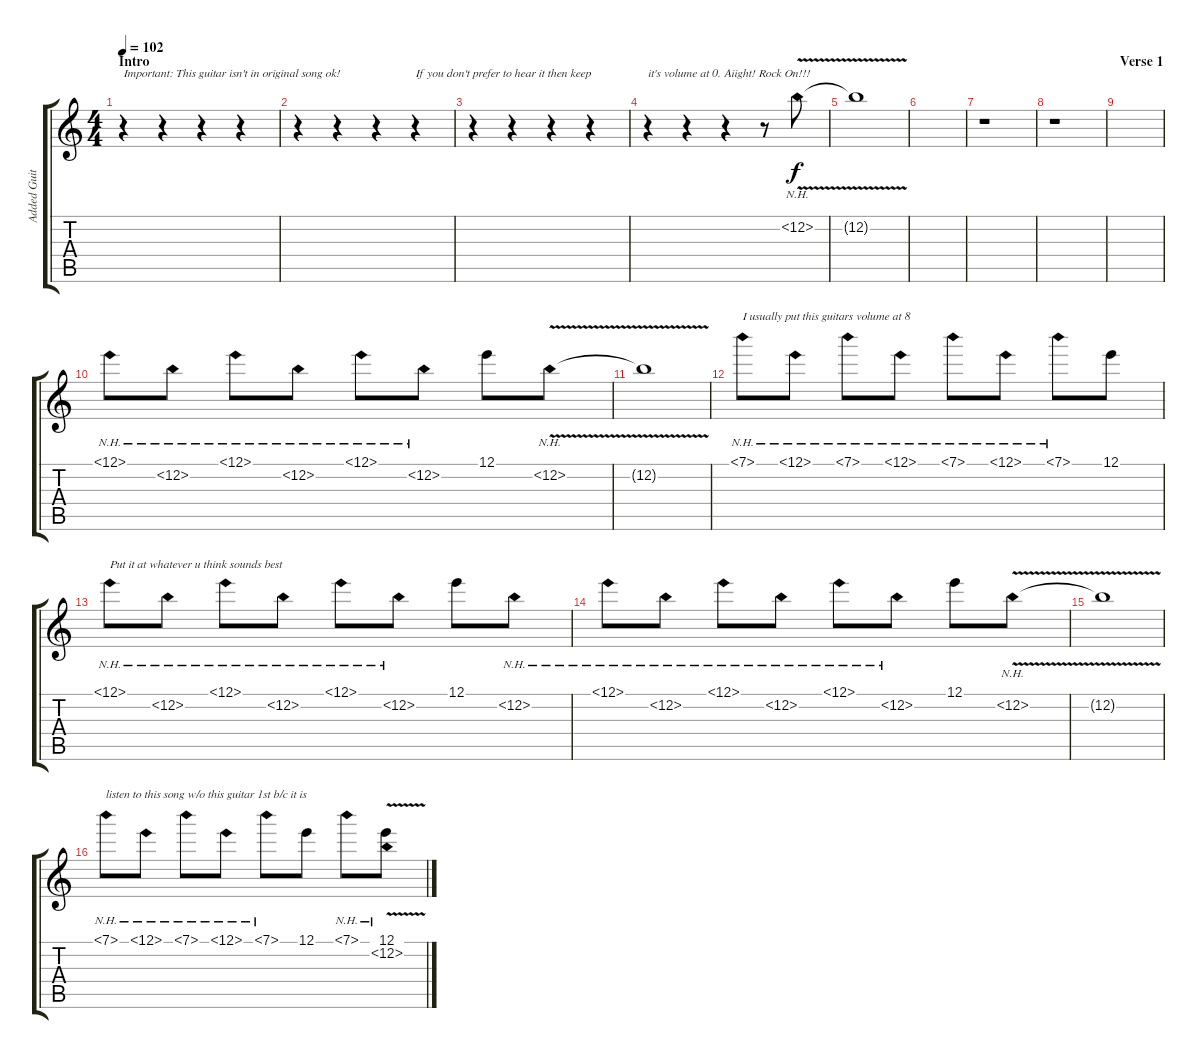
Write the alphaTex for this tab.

\track ("Added Guitar" "Added Guit") {instrument acousticguitarsteel}
\staff {score tabs}
\tuning (E4 B3 G3 D3 A2 E2) {hide}
\ts (4 4)
\section ("" "Intro")
\tempo 102
\clef g2
\ks c
r.4{txt "Important: This guitar isn't in original song ok!" dy f instrument acousticguitarsteel} r.4 r.4 r.4 |
r.4 r.4 r.4 r.4{txt "If you don't prefer to hear it then keep"} |
r.4 r.4 r.4 r.4 |
r.4{txt "it's volume at 0. Aiight! Rock On!!!"} r.4 r.4 r.8 12.2{nh v}.8 |
12.2{t}.1 |
|
r.1 |
r.1 |
\section ("" "Verse 1")
|
12.1{nh}.8 12.2{nh}.8 12.1{nh}.8 12.2{nh}.8 12.1{nh}.8 12.2{nh}.8 12.1.8 12.2{nh v}.8 |
12.2{t}.1 |
7.1{nh}.8{txt "I usually put this guitars volume at 8"} 12.1{nh}.8 7.1{nh}.8 12.1{nh}.8 7.1{nh}.8 12.1{nh}.8 7.1{nh}.8 12.1.8 |
12.1{nh}.8{txt "Put it at whatever u think sounds best"} 12.2{nh}.8 12.1{nh}.8 12.2{nh}.8 12.1{nh}.8 12.2{nh}.8 12.1.8 12.2{nh}.8 |
12.1{nh}.8 12.2{nh}.8 12.1{nh}.8 12.2{nh}.8 12.1{nh}.8 12.2{nh}.8 12.1.8 12.2{nh v}.8 |
12.2{t}.1 |
7.1{nh}.8{txt "listen to this song w/o this guitar 1st b/c it is"} 12.1{nh}.8 7.1{nh}.8 12.1{nh}.8 7.1{nh}.8 12.1.8 7.1{nh}.8 (12.1{v} 12.2{nh v}).8
